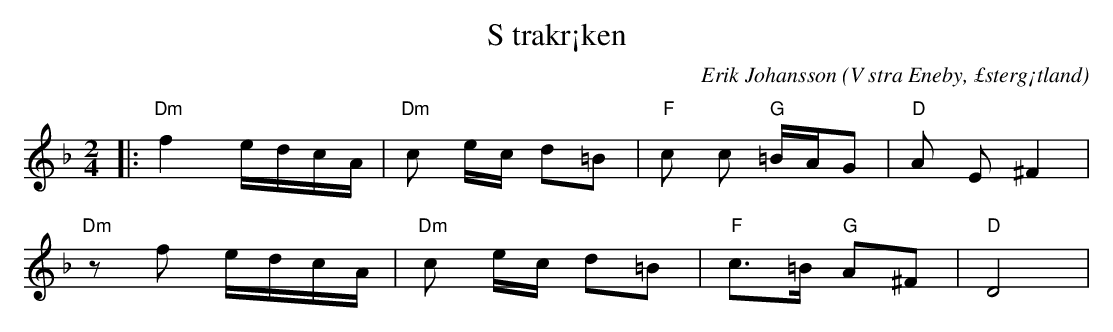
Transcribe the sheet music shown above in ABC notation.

X:1
T:S trakr¡ken
C:Erik Johansson
O:V stra Eneby, £sterg¡tland
Q:80
M:2/4
L:1/8
K:Dm
|:"Dm"f2 e/d/c/A/ |"Dm"c e/c/ d=B| "F" c c "G" =B/A/G | "D" A E ^F2 |
"Dm" zf e/d/c/A/ |"Dm"c e/c/ d=B| "F" c>=B  "G" A^F | "D" D4 |
